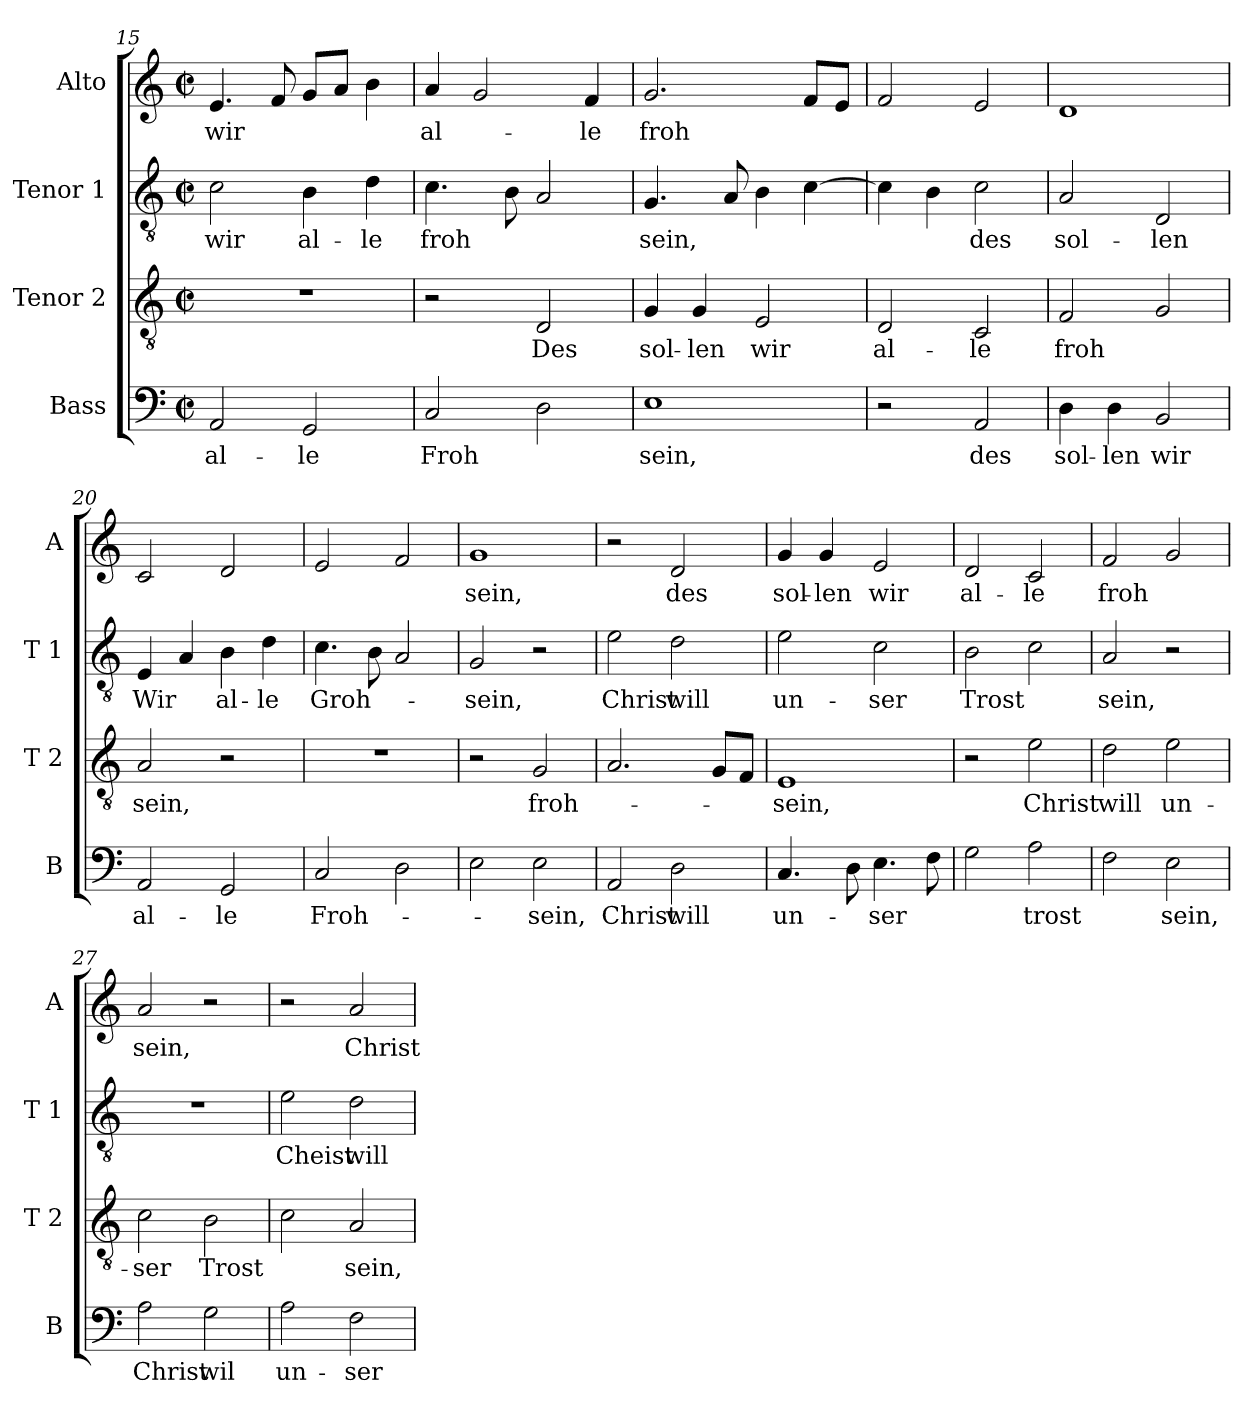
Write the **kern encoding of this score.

**kern	**text	**kern	**text	**kern	**text	**kern	**text
*part4	*part4	*part3	*part3	*part2	*part2	*part1	*part1
*staff4	*staff4	*staff3	*staff3	*staff2	*staff2	*staff1	*staff1
*I"Bass	*	*I"Tenor 2	*	*I"Tenor 1	*	*I"Alto	*
*I'B	*	*I'T 2	*	*I'T 1	*	*I'A	*
*clefF4	*	*clefGv2	*	*clefGv2	*	*clefG2	*
*k[]	*	*k[]	*	*k[]	*	*k[]	*
*C:	*	*C:	*	*C:	*	*C:	*
*M2/2	*	*M2/2	*	*M2/2	*	*M2/2	*
*met(c|)	*	*met(c|)	*	*met(c|)	*	*met(c|)	*
=15	=15	=15	=15	=15	=15	=15	=15
!	!LO:LY:b	!	!	!	!LO:LY:b	!	!LO:LY:b
2AA/	al-	1r	.	2c\	wir	4.e/	wir
.	.	.	.	.	.	8f/	.
!	!LO:LY:b	!	!	!	!LO:LY:b	!	!
2GG/	-le	.	.	4B\	al-	8g/L	.
.	.	.	.	.	.	8a/J	.
!	!	!	!	!	!LO:LY:b	!	!
.	.	.	.	4d\	-le	4b\	.
=16	=16	=16	=16	=16	=16	=16	=16
!	!LO:LY:b	!	!	!	!LO:LY:b	!	!LO:LY:b
2C/	Froh	2r	.	4.c\	froh	4a/	al-
.	.	.	.	.	.	2g/	.
.	.	.	.	8B\	.	.	.
!	!	!	!LO:LY:b	!	!	!	!
2D\	.	2D/	Des	2A/	.	.	.
!	!	!	!	!	!	!	!LO:LY:b
.	.	.	.	.	.	4f/	-le
=17	=17	=17	=17	=17	=17	=17	=17
!	!LO:LY:b	!	!LO:LY:b	!	!LO:LY:b	!	!LO:LY:b
1E	sein,	4G/	sol-	4.G/	sein,	2.g/	froh
!	!	!	!LO:LY:b	!	!	!	!
.	.	4G/	-len	.	.	.	.
.	.	.	.	8A/	.	.	.
!	!	!	!LO:LY:b	!	!	!	!
.	.	2E/	wir	4B\	.	.	.
.	.	.	.	[4c\	.	8f/L	.
.	.	.	.	.	.	8e/J	.
=18	=18	=18	=18	=18	=18	=18	=18
!	!	!	!LO:LY:b	!	!	!	!
2r	.	2D/	al-	4c\]	.	2f/	.
.	.	.	.	4B\	.	.	.
!	!LO:LY:b	!	!LO:LY:b	!	!LO:LY:b	!	!
2AA/	des	2C/	-le	2c\	des	2e/	.
!!LO:LB:g=z
=19	=19	=19	=19	=19	=19	=19	=19
!	!LO:LY:b	!	!LO:LY:b	!	!LO:LY:b	!	!
4D\	sol-	2F/	froh	2A/	sol-	1d	.
!	!LO:LY:b	!	!	!	!	!	!
4D\	-len	.	.	.	.	.	.
!	!LO:LY:b	!	!	!	!LO:LY:b	!	!
2BB/	wir	2G/	.	2D/	-len	.	.
=20	=20	=20	=20	=20	=20	=20	=20
!	!LO:LY:b	!	!LO:LY:b	!	!LO:LY:b	!	!
2AA/	al-	2A/	sein,	4E/	Wir	2c/	.
.	.	.	.	4A/	.	.	.
!	!LO:LY:b	!	!	!	!LO:LY:b	!	!
2GG/	-le	2r	.	4B\	al-	2d/	.
!	!	!	!	!	!LO:LY:b	!	!
.	.	.	.	4d\	-le	.	.
=21	=21	=21	=21	=21	=21	=21	=21
!	!LO:LY:b	!	!	!	!LO:LY:b	!	!
2C/	Froh-	1r	.	4.c\	Groh-	2e/	.
.	.	.	.	8B\	.	.	.
2D\	.	.	.	2A/	.	2f/	.
=22	=22	=22	=22	=22	=22	=22	=22
!	!	!	!	!	!LO:LY:b	!	!LO:LY:b
2E\	.	2r	.	2G/	-sein,	1g	sein,
!	!LO:LY:b	!	!LO:LY:b	!	!	!	!
2E\	-sein,	2G/	froh-	2r	.	.	.
=23	=23	=23	=23	=23	=23	=23	=23
!	!LO:LY:b	!	!	!	!LO:LY:b	!	!
2AA/	Christ	2.A/	.	2e\	Christ	2r	.
!	!LO:LY:b	!	!	!	!LO:LY:b	!	!LO:LY:b
2D\	will	.	.	2d\	will	2d/	des
.	.	8G/L	.	.	.	.	.
.	.	8F/J	.	.	.	.	.
=24	=24	=24	=24	=24	=24	=24	=24
!	!LO:LY:b	!	!LO:LY:b	!	!LO:LY:b	!	!LO:LY:b
4.C/	un-	1E	-sein,	2e\	un-	4g/	sol-
!	!	!	!	!	!	!	!LO:LY:b
.	.	.	.	.	.	4g/	-len
8D\	.	.	.	.	.	.	.
!	!LO:LY:b	!	!	!	!LO:LY:b	!	!LO:LY:b
4.E\	-ser	.	.	2c\	-ser	2e/	wir
8F\	.	.	.	.	.	.	.
!!LO:LB:g=z
=25	=25	=25	=25	=25	=25	=25	=25
!	!	!	!	!	!LO:LY:b	!	!LO:LY:b
2G\	.	2r	.	2B\	Trost	2d/	al-
!	!LO:LY:b	!	!LO:LY:b	!	!	!	!LO:LY:b
2A\	trost	2e\	Christ	2c\	.	2c/	-le
=26	=26	=26	=26	=26	=26	=26	=26
!	!	!	!LO:LY:b	!	!LO:LY:b	!	!LO:LY:b
2F\	.	2d\	will	2A/	sein,	2f/	froh
!	!LO:LY:b	!	!LO:LY:b	!	!	!	!
2E\	sein,	2e\	un-	2r	.	2g/	.
=27	=27	=27	=27	=27	=27	=27	=27
!	!LO:LY:b	!	!LO:LY:b	!	!	!	!LO:LY:b
2A\	Christ	2c\	-ser	1r	.	2a/	sein,
!	!LO:LY:b	!	!LO:LY:b	!	!	!	!
2G\	wil	2B\	Trost	.	.	2r	.
=28	=28	=28	=28	=28	=28	=28	=28
!	!LO:LY:b	!	!	!	!LO:LY:b	!	!
2A\	un-	2c\	.	2e\	Cheist	2r	.
!	!LO:LY:b	!	!LO:LY:b	!	!LO:LY:b	!	!LO:LY:b
2F\	-ser	2A/	sein,	2d\	will	2a/	Christ
=	=	=	=	=	=	=	=
*-	*-	*-	*-	*-	*-	*-	*-
